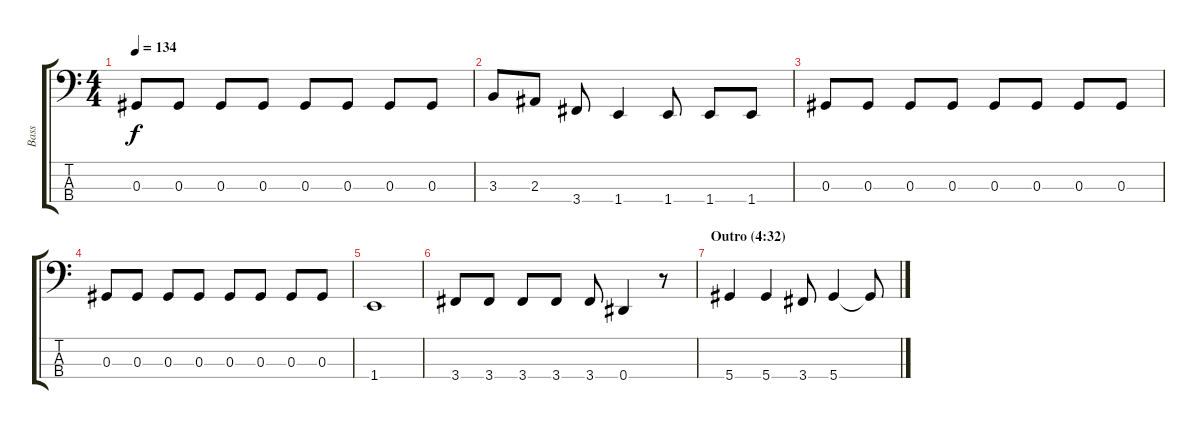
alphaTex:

\track ("Bass" "Bass") {instrument electricbassfinger}
\staff {score tabs}
\tuning (Gb2 Db2 Ab1 Eb1) {hide}
\ts (4 4)
\tempo 134
\clef f4
\ks c
0.3.8{dy f} 0.3.8 0.3.8 0.3.8 0.3.8 0.3.8 0.3.8 0.3.8 |
3.3.8 2.3.8 3.4.8 1.4.4 1.4.8 1.4.8 1.4.8 |
0.3.8 0.3.8 0.3.8 0.3.8 0.3.8 0.3.8 0.3.8 0.3.8 |
0.3.8 0.3.8 0.3.8 0.3.8 0.3.8 0.3.8 0.3.8 0.3.8 |
1.4.1 |
3.4.8 3.4.8 3.4.8 3.4.8 3.4.8 0.4.4 r.8 |
\section ("" "Outro (4:32)")
5.4.4 5.4.4 3.4.8 5.4.4 5.4{t}.8
